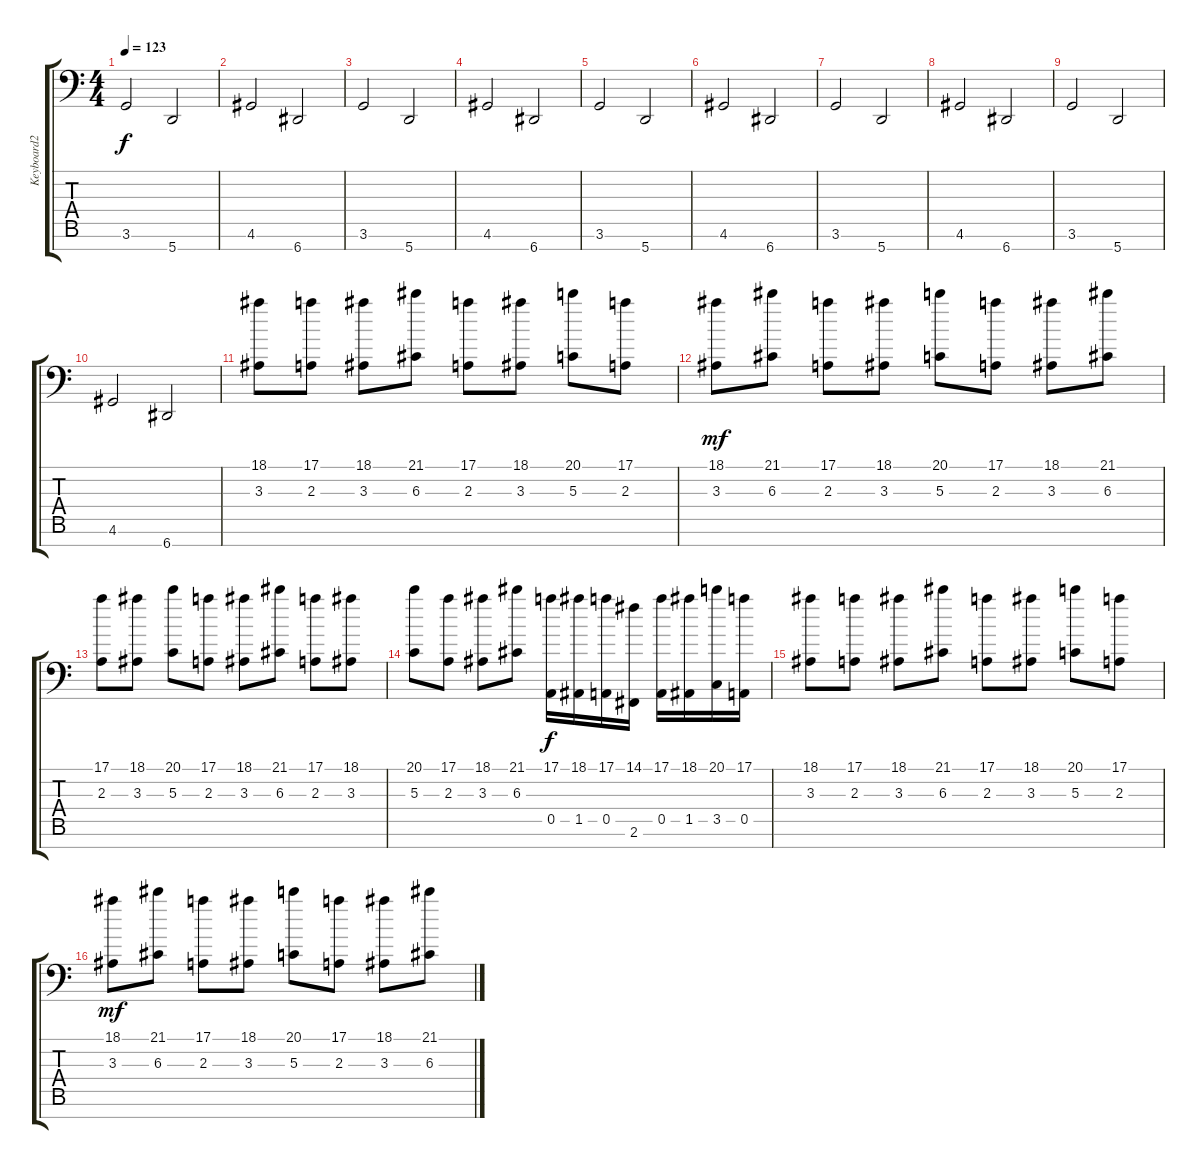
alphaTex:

\track ("Keyboard2" "Keyboard2") {instrument lead1square}
\staff {score tabs}
\tuning (E4 B3 G3 D3 A2 E2 A1) {hide}
\ts (4 4)
\tempo 123
\clef f4
\ks c
3.6.2{dy f} 5.7.2 |
4.6.2 6.7.2 |
3.6.2 5.7.2 |
4.6.2 6.7.2 |
3.6.2 5.7.2 |
4.6.2 6.7.2 |
3.6.2 5.7.2 |
4.6.2 6.7.2 |
3.6.2 5.7.2 |
4.6.2 6.7.2 |
(18.1 3.3).8{instrument tremolostrings} (17.1 2.3).8 (18.1 3.3).8 (21.1 6.3).8 (17.1 2.3).8 (18.1 3.3).8 (20.1 5.3).8 (17.1 2.3).8 |
(18.1 3.3).8{dy mf} (21.1 6.3).8 (17.1 2.3).8 (18.1 3.3).8 (20.1 5.3).8 (17.1 2.3).8 (18.1 3.3).8 (21.1 6.3).8 |
(17.1 2.3).8 (18.1 3.3).8 (20.1 5.3).8 (17.1 2.3).8 (18.1 3.3).8 (21.1 6.3).8 (17.1 2.3).8 (18.1 3.3).8 |
(20.1 5.3).8 (17.1 2.3).8 (18.1 3.3).8 (21.1 6.3).8 (17.1 0.5).16{dy f} (18.1 1.5).16 (17.1 0.5).16 (14.1 2.6).16 (17.1 0.5).16 (18.1 1.5).16 (20.1 3.5).16 (17.1 0.5).16 |
(18.1 3.3).8 (17.1 2.3).8 (18.1 3.3).8 (21.1 6.3).8 (17.1 2.3).8 (18.1 3.3).8 (20.1 5.3).8 (17.1 2.3).8 |
(18.1 3.3).8{dy mf} (21.1 6.3).8 (17.1 2.3).8 (18.1 3.3).8 (20.1 5.3).8 (17.1 2.3).8 (18.1 3.3).8 (21.1 6.3).8
